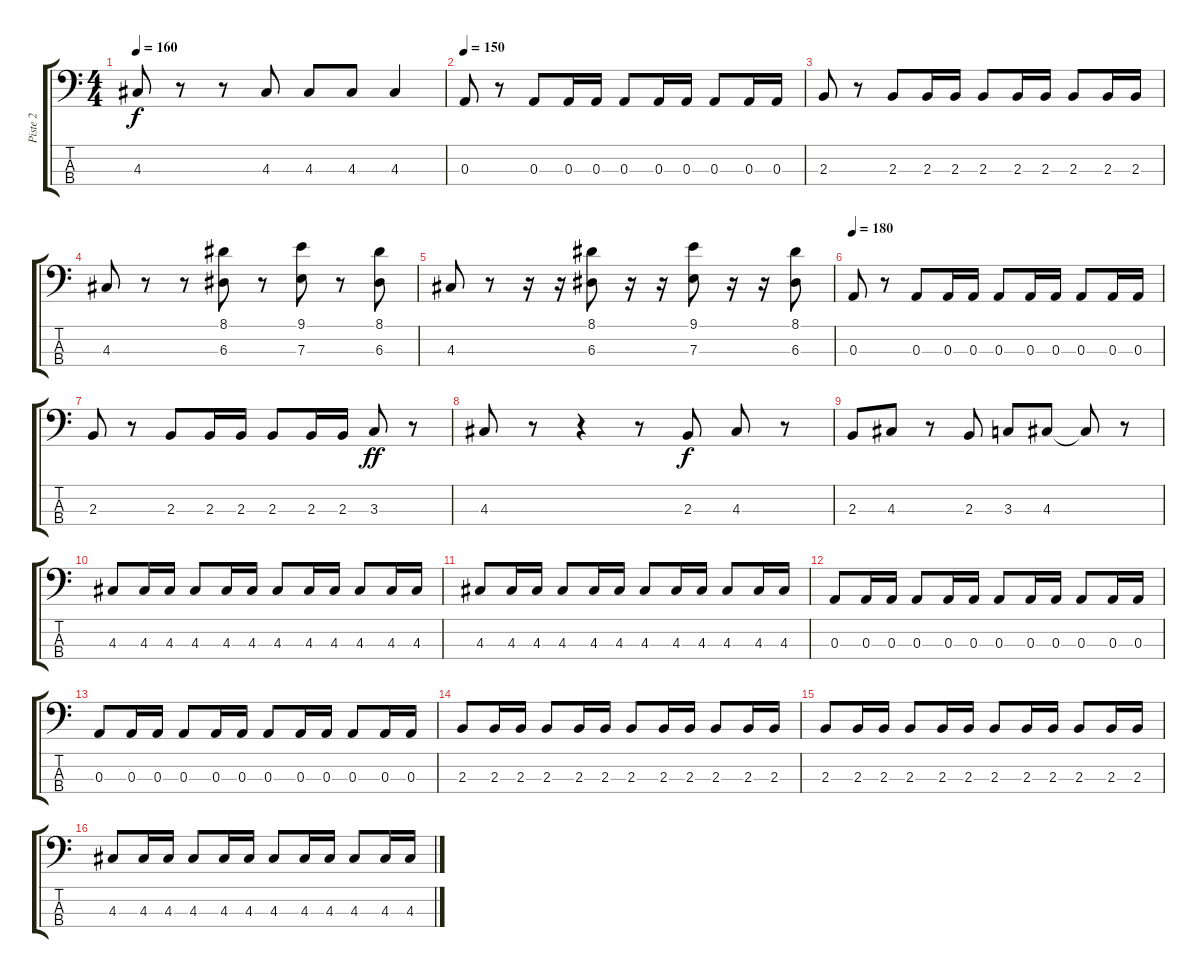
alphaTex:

\track ("Piste 2" "Piste 2") {instrument electricbassfinger}
\staff {score tabs}
\tuning (G2 D2 A1 E1) {hide}
\ts (4 4)
\tempo 160
\clef f4
\ks c
4.3.8{dy f} r.8 r.8 4.3.8 4.3.8 4.3.8 4.3.4 |
\tempo 150
0.3.8{instrument electricbasspick} r.8 0.3.8 0.3.16 0.3.16 0.3.8 0.3.16 0.3.16 0.3.8 0.3.16 0.3.16 |
2.3.8 r.8 2.3.8 2.3.16 2.3.16 2.3.8 2.3.16 2.3.16 2.3.8 2.3.16 2.3.16 |
4.3.8 r.8 r.8 (8.1 6.3).8 r.8 (9.1 7.3).8 r.8 (8.1 6.3).8 |
4.3.8 r.8 r.16 r.16 (8.1 6.3).8 r.16 r.16 (9.1 7.3).8 r.16 r.16 (8.1 6.3).8 |
\tempo 180
0.3.8 r.8 0.3.8 0.3.16 0.3.16 0.3.8 0.3.16 0.3.16 0.3.8 0.3.16 0.3.16 |
2.3.8 r.8 2.3.8 2.3.16 2.3.16 2.3.8 2.3.16 2.3.16 3.3.8{dy ff} r.8 |
4.3.8 r.8 r.4 r.8 2.3.8{dy f} 4.3.8 r.8 |
2.3.8 4.3.8 r.8 2.3.8 3.3.8 4.3.8 4.3{t}.8 r.8 |
4.3.8{instrument electricbassfinger} 4.3.16 4.3.16 4.3.8 4.3.16 4.3.16 4.3.8 4.3.16 4.3.16 4.3.8 4.3.16 4.3.16 |
4.3.8 4.3.16 4.3.16 4.3.8 4.3.16 4.3.16 4.3.8 4.3.16 4.3.16 4.3.8 4.3.16 4.3.16 |
0.3.8 0.3.16 0.3.16 0.3.8 0.3.16 0.3.16 0.3.8 0.3.16 0.3.16 0.3.8 0.3.16 0.3.16 |
0.3.8 0.3.16 0.3.16 0.3.8 0.3.16 0.3.16 0.3.8 0.3.16 0.3.16 0.3.8 0.3.16 0.3.16 |
2.3.8 2.3.16 2.3.16 2.3.8 2.3.16 2.3.16 2.3.8 2.3.16 2.3.16 2.3.8 2.3.16 2.3.16 |
2.3.8 2.3.16 2.3.16 2.3.8 2.3.16 2.3.16 2.3.8 2.3.16 2.3.16 2.3.8 2.3.16 2.3.16 |
4.3.8 4.3.16 4.3.16 4.3.8 4.3.16 4.3.16 4.3.8 4.3.16 4.3.16 4.3.8 4.3.16 4.3.16
